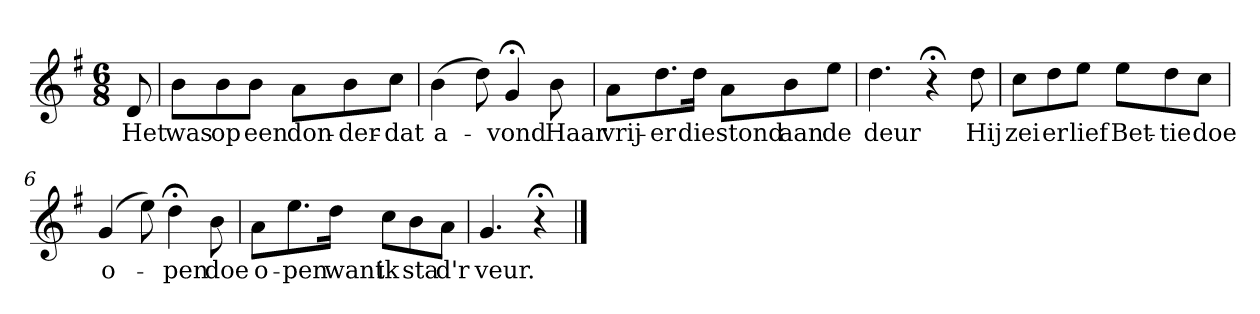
**kern	**text
*part1	*part1
*staff1	*staff1
*k[f#]	*
*G:	*
*M6/8	*
*MM120	*
=	=
8d	Het
=1	=1
8bL	was
8b	op
8bJ	een
8aL	don-
8b	-der-
8ccJ	-dat
=2	=2
(4b	a-
8dd)	.
4g;<	-vond
8b	Haar
=3	=3
8aL	vrij-
8.dd	-er
16ddJk	die
8aL	stond
8b	aan
8eeJ	de
=4	=4
4.dd	deur
4r;<	.
8dd	Hij
=5	=5
8ccL	zei
8dd	er
8eeJ	lief
8eeL	Bet-
8dd	-tie
8ccJ	doe
=6	=6
(4g	o-
8ee)	.
4dd;<	-pen
8b	doe
=7	=7
8aL	o-
8.ee	-pen
16ddJk	want
8ccL	ik
8b	sta
8aJ	d'r
=8	=8
4.g	veur.
4r;<	.
==	==
*-	*-
